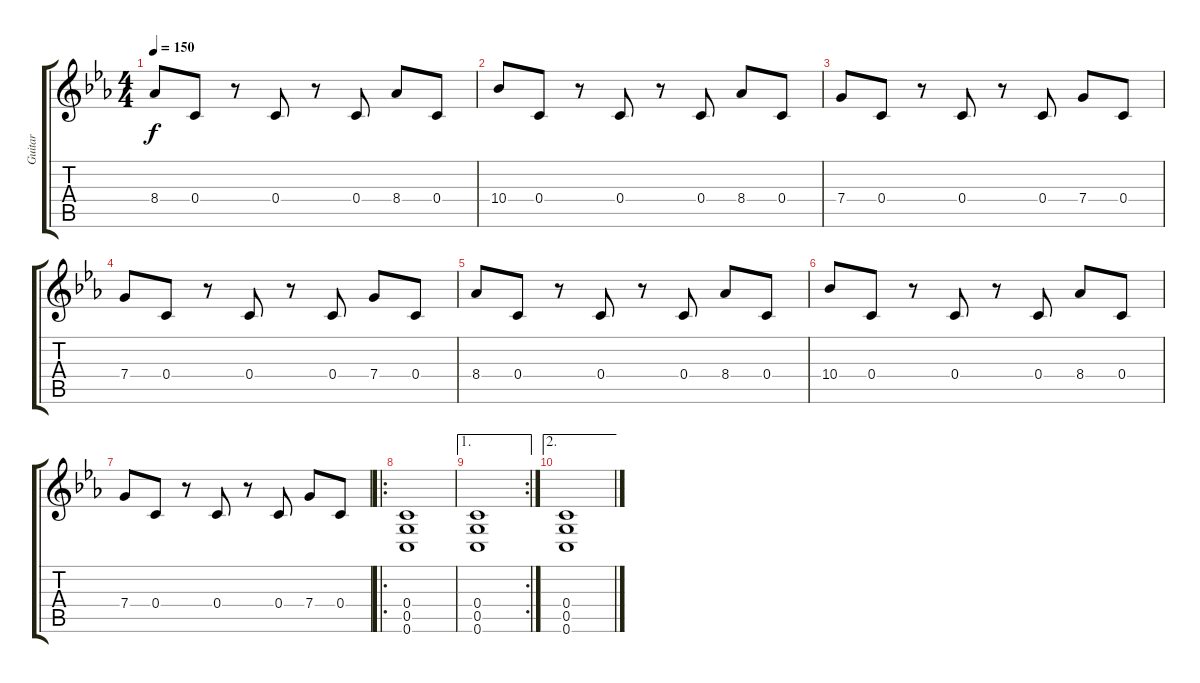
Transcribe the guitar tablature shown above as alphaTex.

\track ("Guitar" "Guitar") {instrument distortionguitar}
\staff {score tabs}
\tuning (D4 A3 F3 C3 G2 C2) {hide}
\ts (4 4)
\tempo 150
\clef g2
\ks cminor
8.4.8{dy f} 0.4.8 r.8 0.4.8 r.8 0.4.8 8.4.8 0.4.8 |
10.4.8 0.4.8 r.8 0.4.8 r.8 0.4.8 8.4.8 0.4.8 |
7.4.8 0.4.8 r.8 0.4.8 r.8 0.4.8 7.4.8 0.4.8 |
7.4.8 0.4.8 r.8 0.4.8 r.8 0.4.8 7.4.8 0.4.8 |
8.4.8 0.4.8 r.8 0.4.8 r.8 0.4.8 8.4.8 0.4.8 |
10.4.8 0.4.8 r.8 0.4.8 r.8 0.4.8 8.4.8 0.4.8 |
7.4.8 0.4.8 r.8 0.4.8 r.8 0.4.8 7.4.8 0.4.8 |
\ro
(0.4 0.5 0.6).1 |
\ae 1
\rc 2
(0.4 0.5 0.6).1 |
\ae 2
(0.4 0.5 0.6).1
